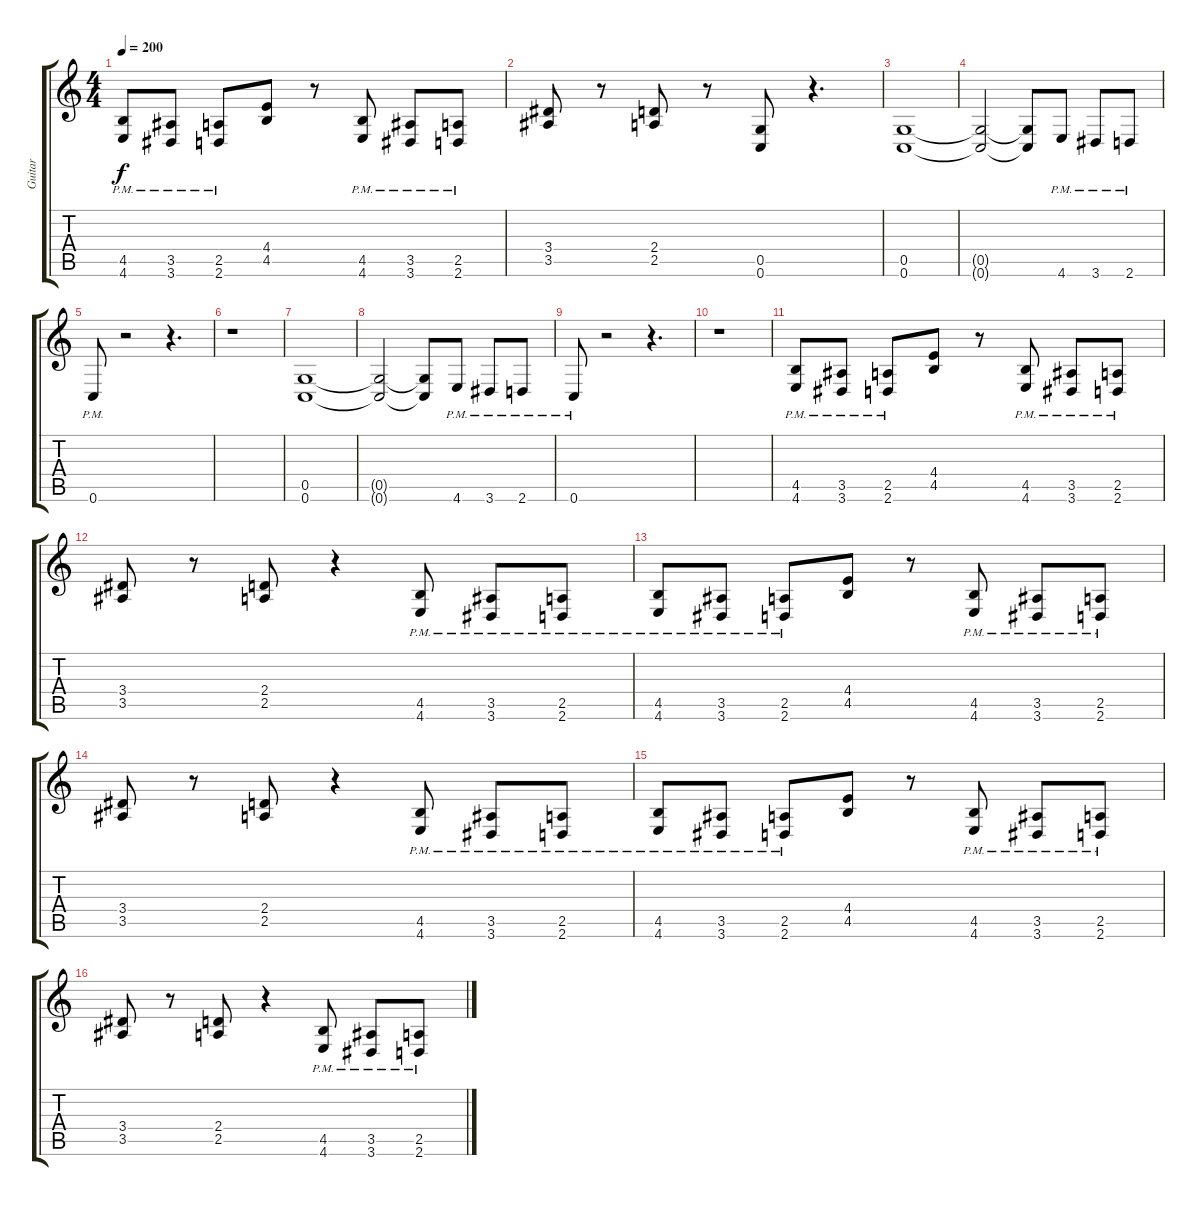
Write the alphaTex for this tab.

\track ("Guitar" "Guitar") {instrument distortionguitar}
\staff {score tabs}
\tuning (D4 A3 F3 C3 G2 C2) {hide}
\ts (4 4)
\tempo 200
\clef g2
\ks c
(4.5{pm} 4.6{pm}).8{dy f} (3.5{pm} 3.6{pm}).8 (2.5{pm} 2.6{pm}).8 (4.4 4.5).8 r.8 (4.5{pm} 4.6{pm}).8 (3.5{pm} 3.6{pm}).8 (2.5{pm} 2.6{pm}).8 |
(3.4 3.5).8 r.8 (2.4 2.5).8 r.8 (0.5 0.6).8 r.4{d} |
(0.5 0.6).1 |
(0.5{t} 0.6{t}).2 (0.5{t} 0.6{t}).8 4.6{pm}.8 3.6{pm}.8 2.6{pm}.8 |
0.6{pm}.8 r.2 r.4{d} |
r.1 |
(0.5 0.6).1 |
(0.5{t} 0.6{t}).2 (0.5{t} 0.6{t}).8 4.6{pm}.8 3.6{pm}.8 2.6{pm}.8 |
0.6{pm}.8 r.2 r.4{d} |
r.1 |
(4.5{pm} 4.6{pm}).8 (3.5{pm} 3.6{pm}).8 (2.5{pm} 2.6{pm}).8 (4.4 4.5).8 r.8 (4.5{pm} 4.6{pm}).8 (3.5{pm} 3.6{pm}).8 (2.5{pm} 2.6{pm}).8 |
(3.4 3.5).8 r.8 (2.4 2.5).8 r.4 (4.5{pm} 4.6{pm}).8 (3.5{pm} 3.6{pm}).8 (2.5{pm} 2.6{pm}).8 |
(4.5{pm} 4.6{pm}).8 (3.5{pm} 3.6{pm}).8 (2.5{pm} 2.6{pm}).8 (4.4 4.5).8 r.8 (4.5{pm} 4.6{pm}).8 (3.5{pm} 3.6{pm}).8 (2.5{pm} 2.6{pm}).8 |
(3.4 3.5).8 r.8 (2.4 2.5).8 r.4 (4.5{pm} 4.6{pm}).8 (3.5{pm} 3.6{pm}).8 (2.5{pm} 2.6{pm}).8 |
(4.5{pm} 4.6{pm}).8 (3.5{pm} 3.6{pm}).8 (2.5{pm} 2.6{pm}).8 (4.4 4.5).8 r.8 (4.5{pm} 4.6{pm}).8 (3.5{pm} 3.6{pm}).8 (2.5{pm} 2.6{pm}).8 |
(3.4 3.5).8 r.8 (2.4 2.5).8 r.4 (4.5{pm} 4.6{pm}).8 (3.5{pm} 3.6{pm}).8 (2.5{pm} 2.6{pm}).8
